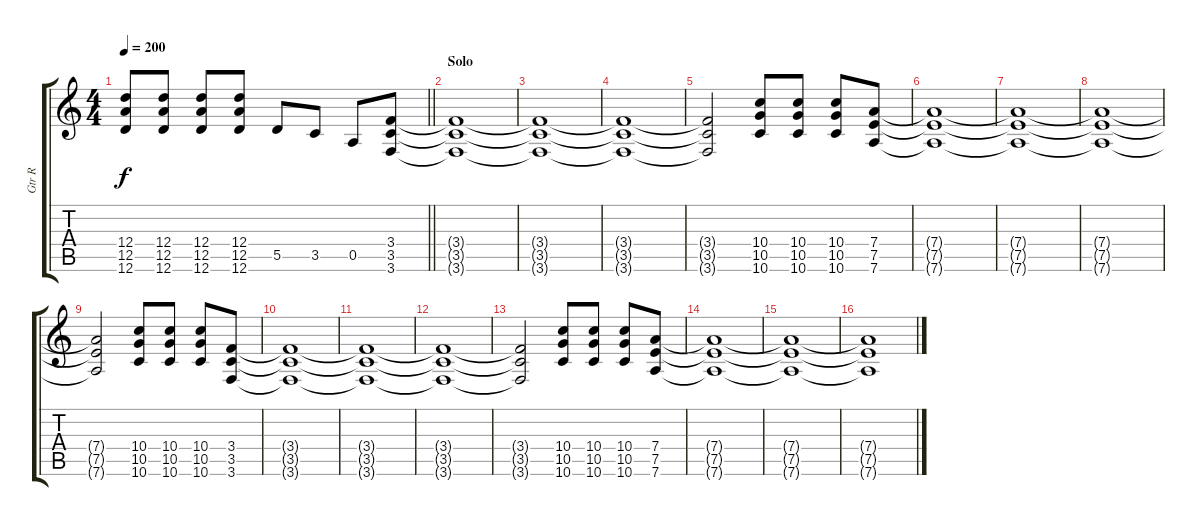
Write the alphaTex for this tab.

\track ("Gtr R" "Gtr R") {instrument overdrivenguitar}
\staff {score tabs}
\tuning (E4 B3 G3 D3 A2 D2) {hide}
\ts (4 4)
\tempo 200
\clef g2
\barLineRight lightlight
\ks c
(12.4 12.5 12.6).8{dy f} (12.4 12.5 12.6).8 (12.4 12.5 12.6).8 (12.4 12.5 12.6).8 5.5.8 3.5.8 0.5.8 (3.4 3.5 3.6).8 |
\section ("" "Solo")
(3.4{t} 3.5{t} 3.6{t}).1 |
(3.4{t} 3.5{t} 3.6{t}).1 |
(3.4{t} 3.5{t} 3.6{t}).1 |
(3.4{t} 3.5{t} 3.6{t}).2 (10.4 10.5 10.6).8 (10.4 10.5 10.6).8 (10.4 10.5 10.6).8 (7.4 7.5 7.6).8 |
(7.4{t} 7.5{t} 7.6{t}).1 |
(7.4{t} 7.5{t} 7.6{t}).1 |
(7.4{t} 7.5{t} 7.6{t}).1 |
(7.4{t} 7.5{t} 7.6{t}).2 (10.4 10.5 10.6).8 (10.4 10.5 10.6).8 (10.4 10.5 10.6).8 (3.4 3.5 3.6).8 |
(3.4{t} 3.5{t} 3.6{t}).1 |
(3.4{t} 3.5{t} 3.6{t}).1 |
(3.4{t} 3.5{t} 3.6{t}).1 |
(3.4{t} 3.5{t} 3.6{t}).2 (10.4 10.5 10.6).8 (10.4 10.5 10.6).8 (10.4 10.5 10.6).8 (7.4 7.5 7.6).8 |
(7.4{t} 7.5{t} 7.6{t}).1 |
(7.4{t} 7.5{t} 7.6{t}).1 |
(7.4{t} 7.5{t} 7.6{t}).1
